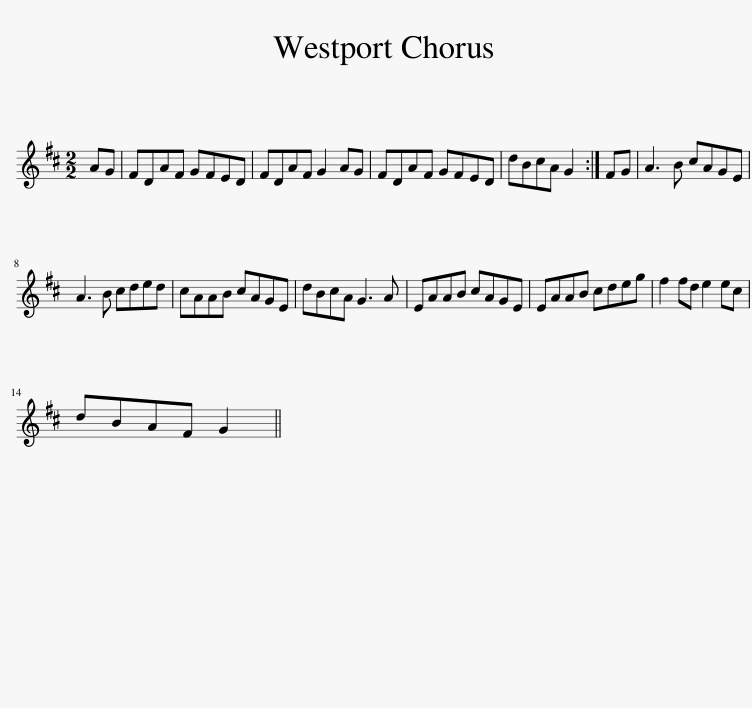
X:1
L:1/8
M:2/2
I:linebreak $
K:D
V:1 treble
V:1
 AG | FDAF GFED | FDAF G2 AG | FDAF GFED | dBcA G2 :| %5
 FG | A3 B cAGE |$ A3 B cded | cAAB cAGE | dBcA G3 A | %10
 EAAB cAGE | EAAB cdeg | f2 fd e2 ec |$ dBAF G2 || %14
